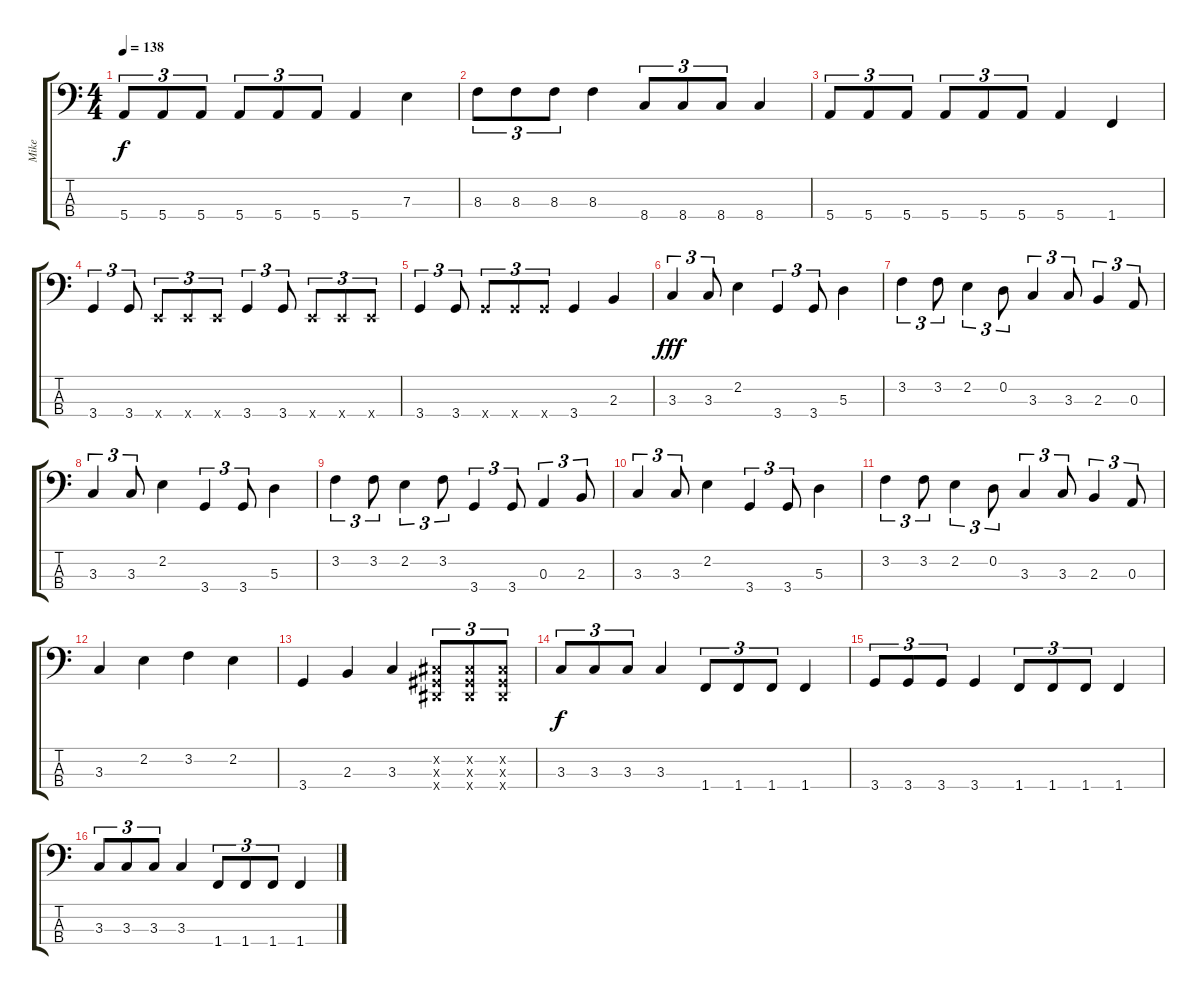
\track ("Mike" "Mike") {instrument electricbasspick}
\staff {score tabs}
\tuning (G2 D2 A1 E1) {hide}
\ts (4 4)
\tempo 138
\clef f4
\ks c
5.4.8{tu (3 2) dy f} 5.4.8{tu (3 2)} 5.4.8{tu (3 2)} 5.4.8{tu (3 2)} 5.4.8{tu (3 2)} 5.4.8{tu (3 2)} 5.4.4 7.3.4 |
8.3.8{tu (3 2)} 8.3.8{tu (3 2)} 8.3.8{tu (3 2)} 8.3.4 8.4.8{tu (3 2)} 8.4.8{tu (3 2)} 8.4.8{tu (3 2)} 8.4.4 |
5.4.8{tu (3 2)} 5.4.8{tu (3 2)} 5.4.8{tu (3 2)} 5.4.8{tu (3 2)} 5.4.8{tu (3 2)} 5.4.8{tu (3 2)} 5.4.4 1.4.4 |
3.4.4{tu (3 2)} 3.4.8{tu (3 2)} 0.4{x}.8{tu (3 2)} 0.4{x}.8{tu (3 2)} 0.4{x}.8{tu (3 2)} 3.4.4{tu (3 2)} 3.4.8{tu (3 2)} 0.4{x}.8{tu (3 2)} 0.4{x}.8{tu (3 2)} 0.4{x}.8{tu (3 2)} |
3.4.4{tu (3 2)} 3.4.8{tu (3 2)} 3.4{x}.8{tu (3 2)} 3.4{x}.8{tu (3 2)} 3.4{x}.8{tu (3 2)} 3.4.4 2.3.4 |
3.3.4{tu (3 2) dy fff} 3.3.8{tu (3 2)} 2.2.4 3.4.4{tu (3 2)} 3.4.8{tu (3 2)} 5.3.4 |
3.2.4{tu (3 2)} 3.2.8{tu (3 2)} 2.2.4{tu (3 2)} 0.2.8{tu (3 2)} 3.3.4{tu (3 2)} 3.3.8{tu (3 2)} 2.3.4{tu (3 2)} 0.3.8{tu (3 2)} |
3.3.4{tu (3 2)} 3.3.8{tu (3 2)} 2.2.4 3.4.4{tu (3 2)} 3.4.8{tu (3 2)} 5.3.4 |
3.2.4{tu (3 2)} 3.2.8{tu (3 2)} 2.2.4{tu (3 2)} 3.2.8{tu (3 2)} 3.4.4{tu (3 2)} 3.4.8{tu (3 2)} 0.3.4{tu (3 2)} 2.3.8{tu (3 2)} |
3.3.4{tu (3 2)} 3.3.8{tu (3 2)} 2.2.4 3.4.4{tu (3 2)} 3.4.8{tu (3 2)} 5.3.4 |
3.2.4{tu (3 2)} 3.2.8{tu (3 2)} 2.2.4{tu (3 2)} 0.2.8{tu (3 2)} 3.3.4{tu (3 2)} 3.3.8{tu (3 2)} 2.3.4{tu (3 2)} 0.3.8{tu (3 2)} |
3.3.4 2.2.4 3.2.4 2.2.4 |
3.4.4 2.3.4 3.3.4 (-1.2{x} -1.3{x} -1.4{x}).8{tu (3 2)} (-1.2{x} -1.3{x} -1.4{x}).8{tu (3 2)} (-1.2{x} -1.3{x} -1.4{x}).8{tu (3 2)} |
3.3.8{tu (3 2) dy f} 3.3.8{tu (3 2)} 3.3.8{tu (3 2)} 3.3.4 1.4.8{tu (3 2)} 1.4.8{tu (3 2)} 1.4.8{tu (3 2)} 1.4.4 |
3.4.8{tu (3 2)} 3.4.8{tu (3 2)} 3.4.8{tu (3 2)} 3.4.4 1.4.8{tu (3 2)} 1.4.8{tu (3 2)} 1.4.8{tu (3 2)} 1.4.4 |
3.3.8{tu (3 2)} 3.3.8{tu (3 2)} 3.3.8{tu (3 2)} 3.3.4 1.4.8{tu (3 2)} 1.4.8{tu (3 2)} 1.4.8{tu (3 2)} 1.4.4
